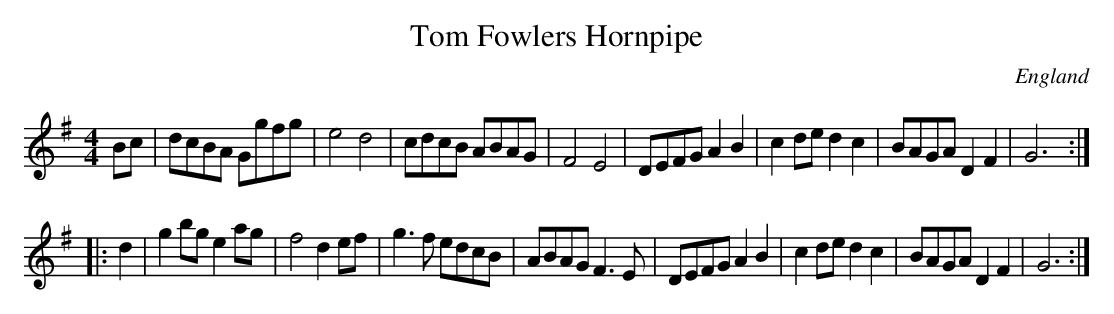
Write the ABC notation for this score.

X:1
T:Tom Fowlers Hornpipe
O:England
M:4/4
K:G
Bc|\
dcBA Ggfg | e4 d4 | cdcB ABAG | F4 E4 |\
DEFG A2B2 | c2de d2c2 | BAGA D2F2 | G6:|*
|:d2|\
g2bg e2ag | f4 d2ef | g3f edcB | ABAG F3E |\
DEFG A2B2 | c2de d2c2 | BAGA D2F2 | G6 :|**
